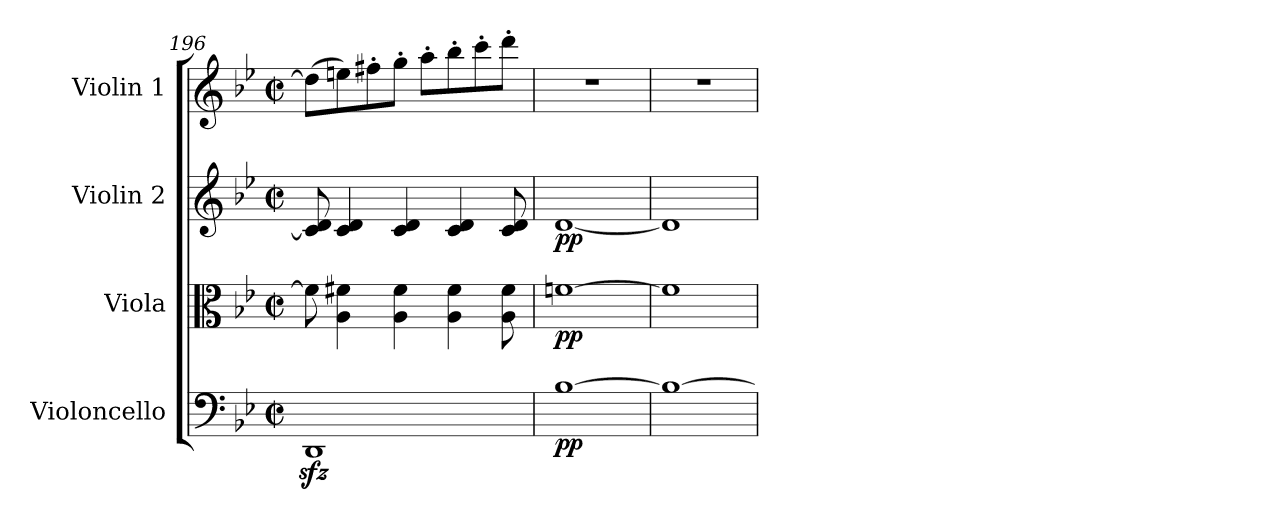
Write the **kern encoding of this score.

**kern	**dynam	**kern	**dynam	**kern	**dynam	**kern
*part4	*part4	*part3	*part3	*part2	*part2	*part1
*staff4	*staff4	*staff3	*staff3	*staff2	*staff2	*staff1
*I"Violoncello	*	*I"Viola	*	*I"Violin 2	*	*I"Violin 1
*I'Vc	*	*I'Vla	*	*I'Vln	*	*I'Vln
*clefF4	*	*clefC3	*	*clefG2	*	*clefG2
*k[b-e-]	*	*k[b-e-]	*	*k[b-e-]	*	*k[b-e-]
*M2/2	*	*M2/2	*	*M2/2	*	*M2/2
*met(c|)	*	*met(c|)	*	*met(c|)	*	*met(c|)
=196	=196	=196	=196	=196	=196	=196
1DDzz<	.	8f#\]	.	8c/] 8d/	.	(8dd\L]
.	.	4A\ 4f#X\	.	4c/ 4d/	.	8een\)
.	.	.	.	.	.	8ff#X'\
.	.	4A\ 4f#\	.	4c/ 4d/	.	8gg'\J
.	.	.	.	.	.	8aa'\L
.	.	4A\ 4f#\	.	4c/ 4d/	.	8bb-'\
.	.	.	.	.	.	8ccc'\
.	.	8A\ 8f#\	.	8c/ 8d/	.	8ddd'\J
!!LO:LB:g=z
=197	=197	=197	=197	=197	=197	=197
!	!LO:DY:b	!	!LO:DY:b	!	!LO:DY:b	!
[>1B-	pp	[>1fn	pp	[1d	pp	1r
=198	=198	=198	=198	=198	=198	=198
1B-_	.	1f]	.	1d]	.	1r
=	=	=	=	=	=	=
*-	*-	*-	*-	*-	*-	*-
